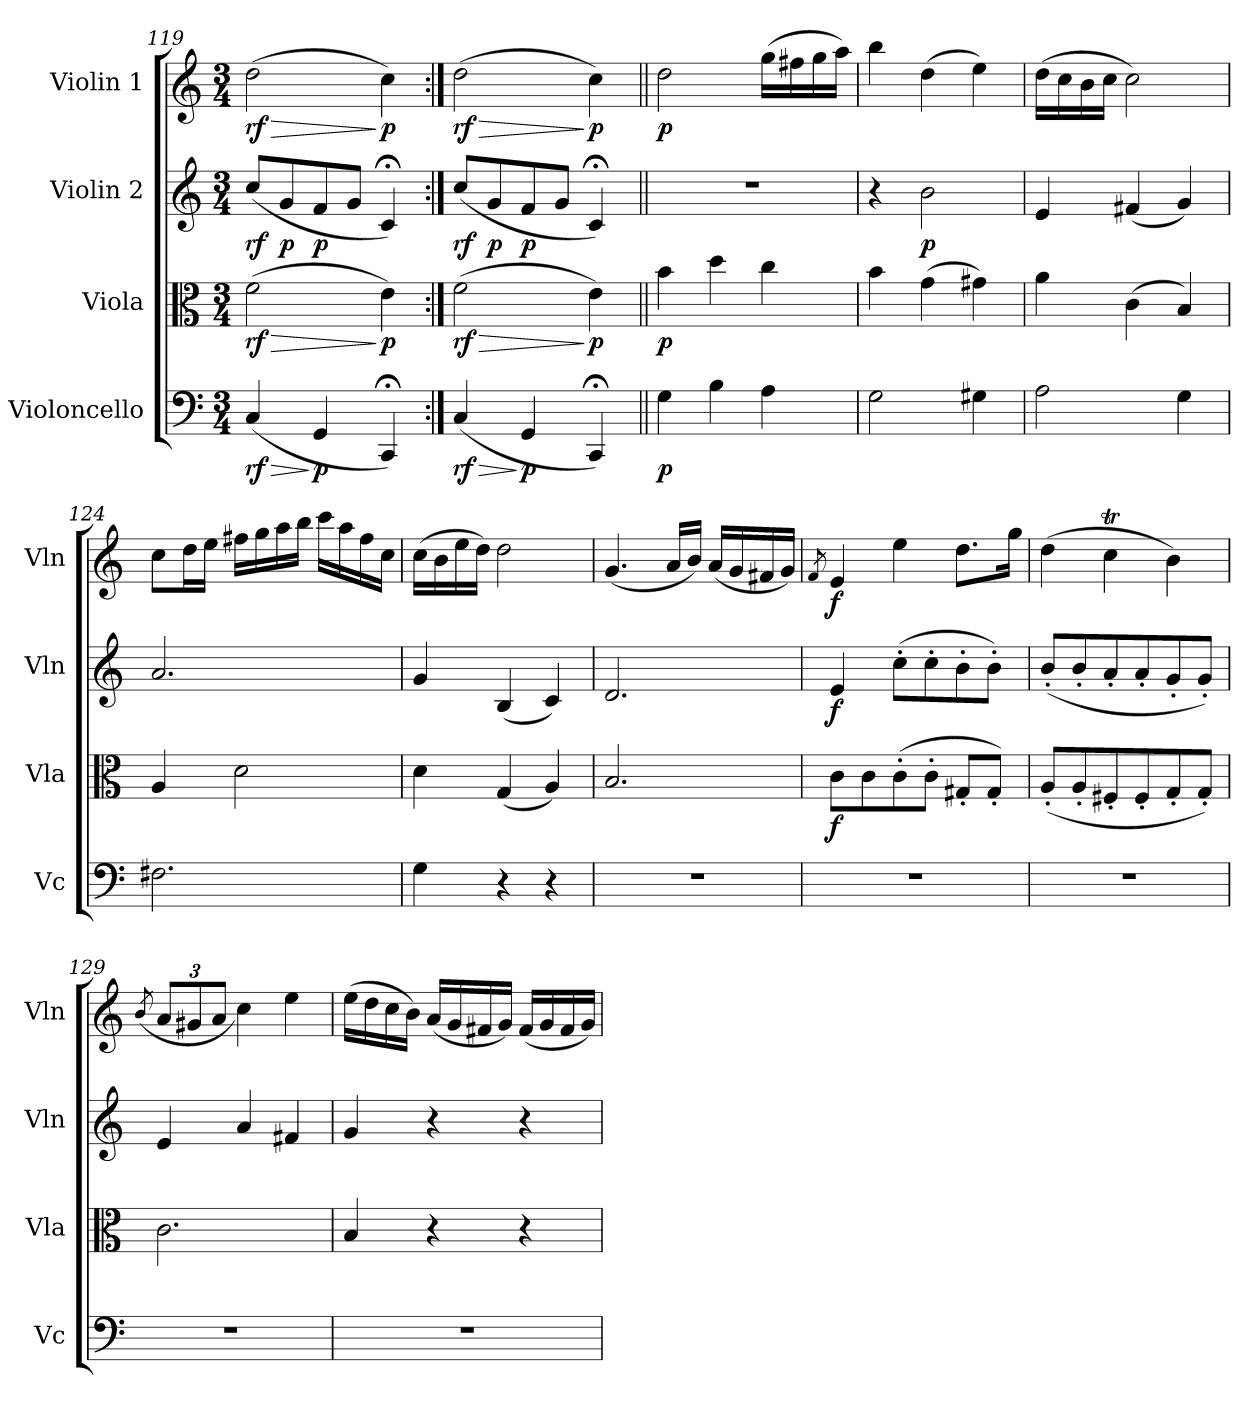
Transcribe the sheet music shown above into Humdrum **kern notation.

**kern	**dynam	**kern	**dynam	**kern	**dynam	**kern	**dynam
*part4	*part4	*part3	*part3	*part2	*part2	*part1	*part1
*staff4	*staff4	*staff3	*staff3	*staff2	*staff2	*staff1	*staff1
*I"Violoncello	*	*I"Viola	*	*I"Violin 2	*	*I"Violin 1	*
*I'Vc	*	*I'Vla	*	*I'Vln	*	*I'Vln	*
*clefF4	*	*clefC3	*	*clefG2	*	*clefG2	*
*k[]	*	*k[]	*	*k[]	*	*k[]	*
*M3/4	*	*M3/4	*	*M3/4	*	*M3/4	*
=119	=119	=119	=119	=119	=119	=119	=119
!	!LO:HP:b	!	!LO:HP:b	!	!	!	!LO:HP:b
!	!LO:DY:n=1:b	!	!LO:DY:n=1:b	!	!LO:DY:b	!	!LO:DY:n=1:b
(<4C/	> rf	(>2f\	> rf	(<8cc/L	rf	(>2dd\	> rf
!	!	!	!	!	!LO:DY:b	!	!
.	.	.	.	8g/	p	.	.
!	!LO:DY:n=2:b	!	!	!	!LO:DY:b	!	!
4GG/	] p	.	.	8f/	p	.	.
.	.	.	.	8g/J	.	.	.
!	!	!	!LO:DY:n=2:b	!	!	!	!LO:DY:n=2:b
4CC;</)	.	4e\)	] p	4c;</)	.	4cc\)	] p
!!LO:LB:g=z
=120:|!	=120:|!	=120:|!	=120:|!	=120:|!	=120:|!	=120:|!	=120:|!
!	!LO:HP:b	!	!LO:HP:b	!	!	!	!LO:HP:b
!	!LO:DY:n=1:b	!	!LO:DY:n=1:b	!	!LO:DY:b	!	!LO:DY:n=1:b
(<4C/	> rf	(>2f\	> rf	(<8cc/L	rf	(>2dd\	> rf
!	!	!	!	!	!LO:DY:b	!	!
.	.	.	.	8g/	p	.	.
!	!LO:DY:n=2:b	!	!	!	!LO:DY:b	!	!
4GG/	] p	.	.	8f/	p	.	.
.	.	.	.	8g/J	.	.	.
!	!	!	!LO:DY:n=2:b	!	!	!	!LO:DY:n=2:b
4CC;</)	.	4e\)	] p	4c;</)	.	4cc\)	] p
=121||	=121||	=121||	=121||	=121||	=121||	=121||	=121||
!	!LO:DY:b	!	!LO:DY:b	!	!	!	!LO:DY:b
4G\	p	4b\	p	2.r	.	2dd\	p
4B\	.	4dd\	.	.	.	.	.
4A\	.	4cc\	.	.	.	(>16gg\LL	.
.	.	.	.	.	.	16ff#X\	.
.	.	.	.	.	.	16gg\	.
.	.	.	.	.	.	16aa\JJ)	.
=122	=122	=122	=122	=122	=122	=122	=122
2G\	.	4b\	.	4r	.	4bb\	.
!	!	!	!	!	!LO:DY:b	!	!
.	.	(>4g\	.	2b\	p	(>4dd\	.
4G#X\	.	4g#X\)	.	.	.	4ee\)	.
=123	=123	=123	=123	=123	=123	=123	=123
2A\	.	4a\	.	4e/	.	(>16dd\LL	.
.	.	.	.	.	.	16cc\	.
.	.	.	.	.	.	16b\	.
.	.	.	.	.	.	16cc\JJ	.
.	.	(>4c\	.	(<4f#X/	.	2cc\)	.
4G\	.	4B/)	.	4g/)	.	.	.
=124	=124	=124	=124	=124	=124	=124	=124
2.F#X\	.	4A/	.	2.a/	.	8cc\L	.
.	.	.	.	.	.	16dd\L	.
.	.	.	.	.	.	16ee\JJ	.
.	.	2d\	.	.	.	16ff#X\LL	.
.	.	.	.	.	.	16gg\	.
.	.	.	.	.	.	16aa\	.
.	.	.	.	.	.	16bb\JJ	.
.	.	.	.	.	.	16ccc\LL	.
.	.	.	.	.	.	16aa\	.
.	.	.	.	.	.	16ff#\	.
.	.	.	.	.	.	16cc\JJ	.
=125	=125	=125	=125	=125	=125	=125	=125
4G\	.	4d\	.	4g/	.	(>16cc\LL	.
.	.	.	.	.	.	16b\	.
.	.	.	.	.	.	16ee\	.
.	.	.	.	.	.	16dd\JJ)	.
4r	.	(<4G/	.	(<4B/	.	2dd\	.
4r	.	4A/)	.	4c/)	.	.	.
=126	=126	=126	=126	=126	=126	=126	=126
2.r	.	2.B/	.	2.d/	.	(<4.g/	.
.	.	.	.	.	.	16a/LL	.
.	.	.	.	.	.	16b/JJ)	.
.	.	.	.	.	.	(<16a/LL	.
.	.	.	.	.	.	16g/	.
.	.	.	.	.	.	16f#X/	.
.	.	.	.	.	.	16g/JJ)	.
=127	=127	=127	=127	=127	=127	=127	=127
.	.	.	.	.	.	8qf/	.
!	!	!	!LO:DY:b	!	!LO:DY:b	!	!LO:DY:b
2.r	.	8c\L	f	4e/	f	4e/	f
.	.	8c\	.	.	.	.	.
.	.	(>8c'\	.	(>8cc'\L	.	4ee\	.
.	.	8c'\J	.	8cc'\	.	.	.
.	.	8G#X'/L	.	8b'\	.	8.dd\L	.
.	.	8G#'/J)	.	8b'\J)	.	.	.
.	.	.	.	.	.	16gg\Jk	.
=128	=128	=128	=128	=128	=128	=128	=128
2.r	.	(<8A'/L	.	(<8b'/L	.	(>4dd\	.
.	.	8A'/	.	8b'/	.	.	.
.	.	8F#X'/	.	8a'/	.	4ccT\	.
.	.	8F#'/	.	8a'/	.	.	.
.	.	8G'/	.	8g'/	.	4b\)	.
.	.	8G'/J)	.	8g'/J)	.	.	.
!!LO:LB:g=z
=129	=129	=129	=129	=129	=129	=129	=129
.	.	.	.	.	.	(<8qb/	.
*	*	*	*	*	*	*Xbrackettup	*
2.r	.	2.c\	.	4e/	.	12a/L	.
.	.	.	.	.	.	12g#X/	.
.	.	.	.	.	.	12a/J	.
.	.	.	.	4a/	.	4cc\)	.
.	.	.	.	4f#X/	.	4ee\	.
=130	=130	=130	=130	=130	=130	=130	=130
2.r	.	4B/	.	4g/	.	(>16ee\LL	.
.	.	.	.	.	.	16dd\	.
.	.	.	.	.	.	16cc\	.
.	.	.	.	.	.	16b\JJ)	.
.	.	4r	.	4r	.	(<16a/LL	.
.	.	.	.	.	.	16g/	.
.	.	.	.	.	.	16f#X/	.
.	.	.	.	.	.	16g/JJ)	.
.	.	4r	.	4r	.	(<16f#/LL	.
.	.	.	.	.	.	16g/	.
.	.	.	.	.	.	16f#/	.
.	.	.	.	.	.	16g/JJ)	.
=	=	=	=	=	=	=	=
*-	*-	*-	*-	*-	*-	*-	*-
